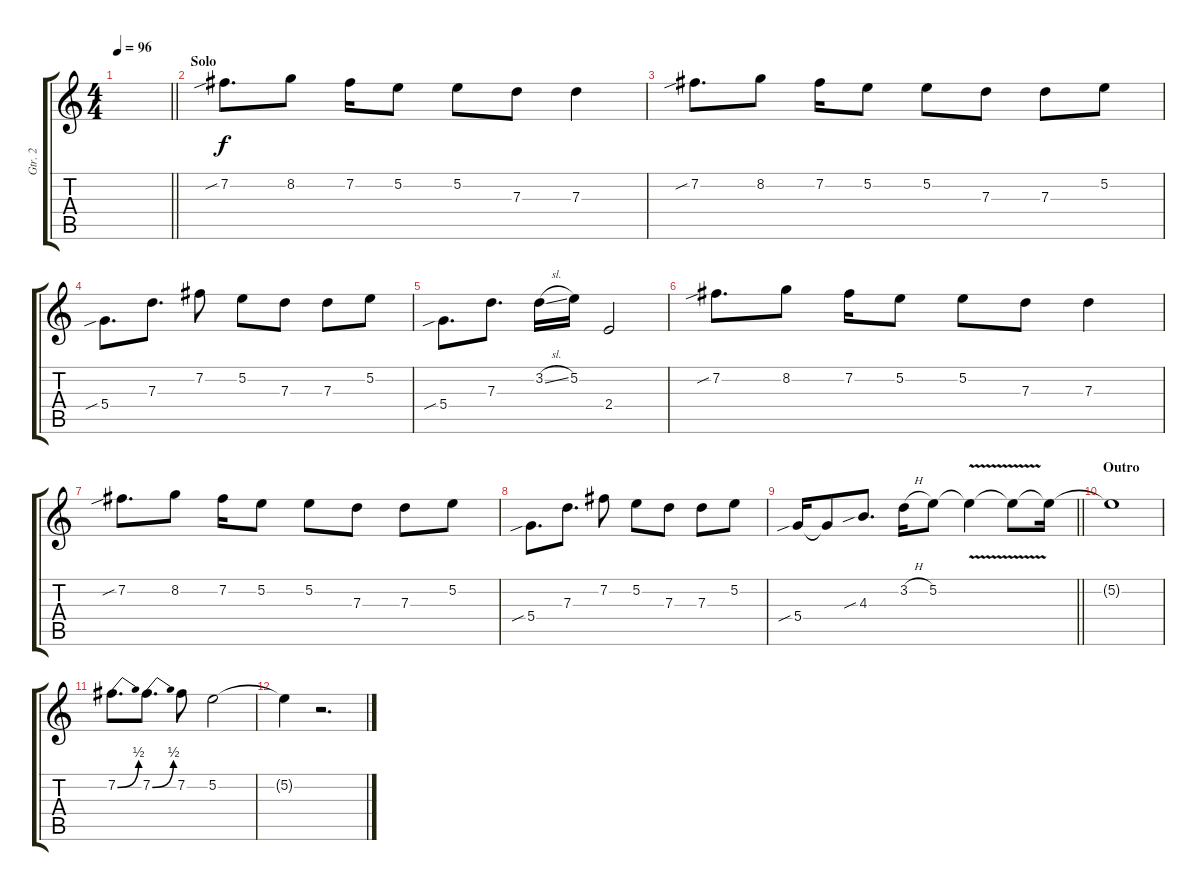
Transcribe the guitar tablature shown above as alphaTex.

\track ("Gtr. 2" "Gtr. 2") {instrument overdrivenguitar}
\staff {score tabs}
\tuning (E4 B3 G3 D3 A2 E2) {hide}
\ts (4 4)
\tempo 96
\clef g2
\barLineRight lightlight
\ks c
|
\section ("" "Solo")
7.2{sib}.8{d} 8.2.8 7.2.16 5.2.8 5.2.8 7.3.8 7.3.4 |
7.2{sib}.8{d} 8.2.8 7.2.16 5.2.8 5.2.8 7.3.8 7.3.8 5.2.8 |
5.4{sib}.8{d} 7.3.8{d} 7.2.8 5.2.8 7.3.8 7.3.8 5.2.8 |
5.4{sib}.8{d} 7.3.8{d} 3.2{sl}.16 5.2.16 2.4.2 |
7.2{sib}.8{d} 8.2.8 7.2.16 5.2.8 5.2.8 7.3.8 7.3.4 |
7.2{sib}.8{d} 8.2.8 7.2.16 5.2.8 5.2.8 7.3.8 7.3.8 5.2.8 |
5.4{sib}.8{d} 7.3.8{d} 7.2.8 5.2.8 7.3.8 7.3.8 5.2.8 |
\barLineRight lightlight
5.4{sib}.16 5.4{t}.8 4.3{sib}.8{d} 3.2{h}.16 5.2.8 5.2{v t}.4 5.2{t}.8 5.2{t}.16 |
\section ("" "Outro")
5.2{t}.1 |
7.2{be (bend 0 0 60 2)}.8{d} 7.2{be (bend 0 0 60 2)}.8{d} 7.2.8 5.2.2 |
5.2{t}.4 r.2{d}
